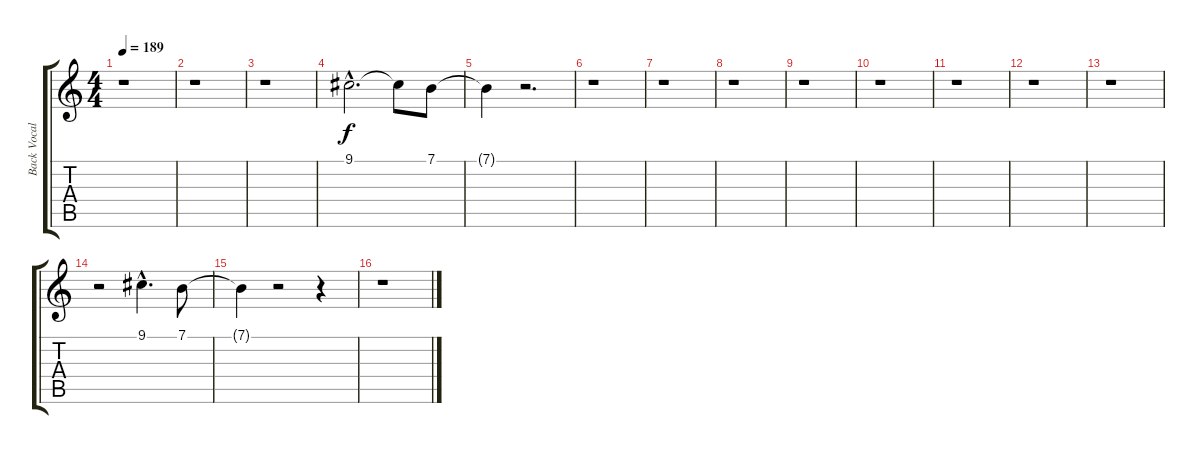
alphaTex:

\track ("Back Vocals" "Back Vocal") {instrument lead2sawtooth}
\staff {score tabs}
\tuning (E4 B3 G3 D3 A2 E2) {hide}
\ts (4 4)
\tempo 189
\clef g2
\ks c
r.1{dy f} |
r.1 |
r.1 |
9.1{hac}.2{d} 9.1{t}.8 7.1.8 |
7.1{t}.4 r.2{d} |
r.1 |
r.1 |
r.1 |
r.1 |
r.1 |
r.1 |
r.1 |
r.1 |
r.2 9.1{hac}.4{d} 7.1.8 |
7.1{t}.4 r.2 r.4 |
r.1
